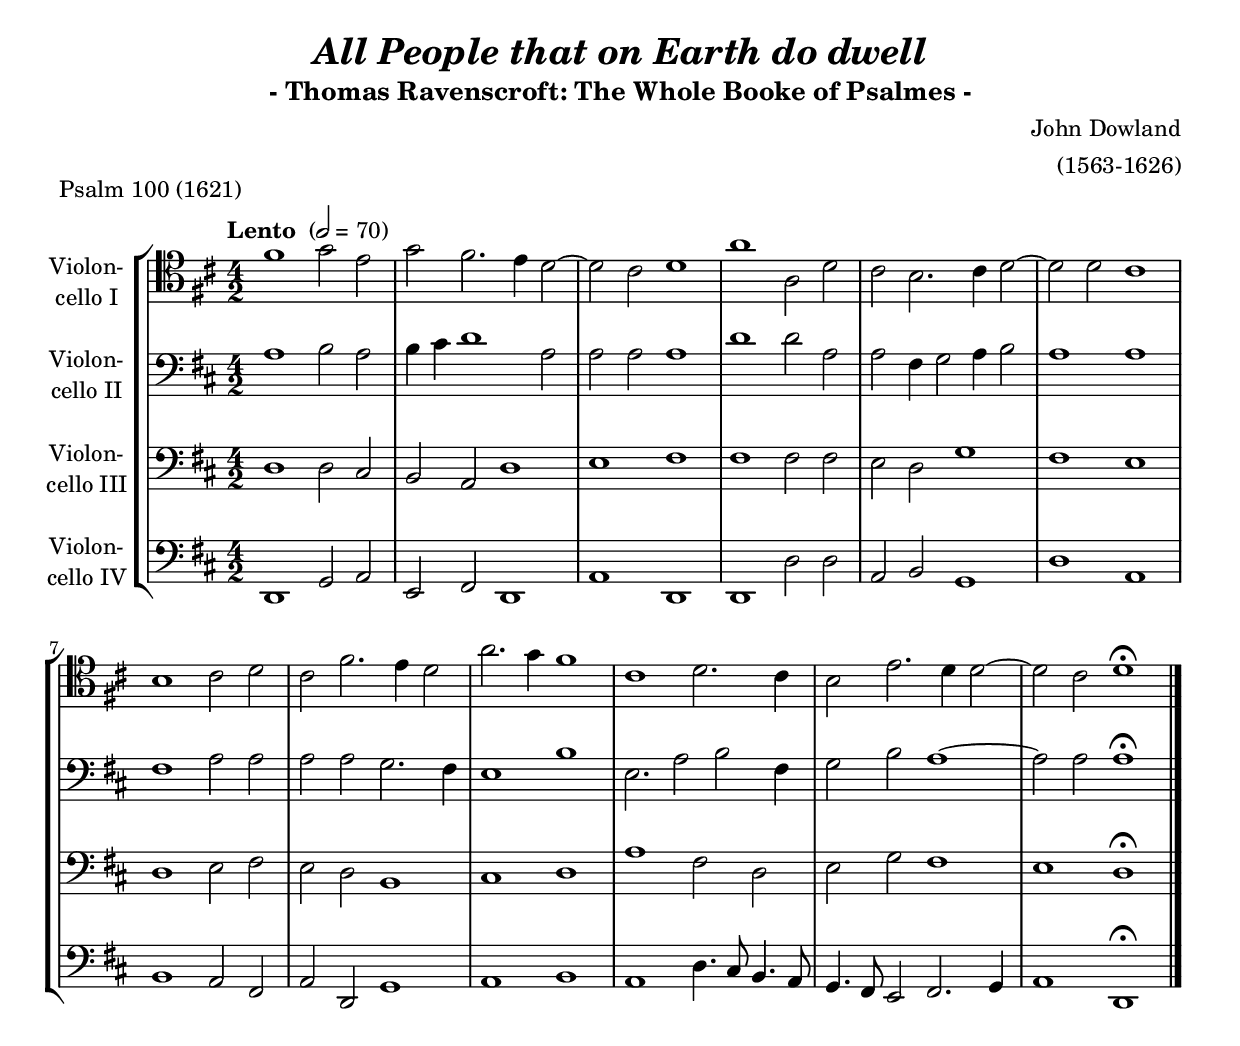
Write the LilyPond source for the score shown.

\version "2.18.2"
\include "deutsch.ly"
  
#(set-global-staff-size 20)

\header {
  title     = \markup \bold \italic "All People that on Earth do dwell"
  subtitle  = "- Thomas Ravenscroft: The Whole Booke of Psalmes -"
  composer  = "John Dowland"
  arranger  = "(1563-1626)"
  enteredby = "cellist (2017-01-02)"
  piece     = "Psalm 100 (1621)"
}

voiceconsts = {
  \key f \major
  \time 4/2
  \clef "bass"
% \numericTimeSignature
  \compressFullBarRests
  \tempo "Lento " 2=70
}

mifl = "flute"
mist = "string ensemble 1"
%minstr = "accordion"
%miba = "bassoon"
%miba = "electric bass (pick)"
miba = "electric bass (finger)"
%milo = "drawbar organ"
milo = "harpsichord"

va = \relative c'' {
  \voiceconsts
  \clef "tenor"

  a1 b2 g
  b a2. g4 f2~
  f e f1
  c' c,2 f
  e d2. e4 f2~
  f f e1
  
  d e2 f
  e a2. g4 f2
  c'2. b4 a1
  e f2. e4
  d2 g2. f4 f2~
  f e f1\fermata \bar "|."
}

vb = \relative c' {
  \voiceconsts

  c1 d2 c
  d4 e f1 c2
  c c c1
  f f2 c
  c a4 b2 c4 d2
  c1 c

  a c2 c
  c c b2. a4
  g1 d'
  g,2. c2 d a4
  b2 d c1~
  c2 c c1\fermata \bar "|."
}

vc = \relative c {
  \voiceconsts

  f1 f2 e
  d c f1
  g a
  a a2 a
  g f b1
  a g

  f g2 a
  g f d1
  e f
  c' a2 f
  g b a1
  g f\fermata \bar "|."
}

vd = \relative c, {
  \voiceconsts

  f1 b2 c
  g a f1
  c' f,
  f f'2 f
  c d b1
  f' c

  d c2 a
  c f, b1
  c d
  c f4. e8 d4. c8
  b4. a8 g2 a2. b4
  c1 f,\fermata \bar "|."
}


music = \new StaffGroup <<
      \new Staff {
	\set Staff.midiInstrument = \mist
	\set Staff.instrumentName = \markup \center-column { "Violon-" "cello I" }
	\transpose f d { \va }
      }

      \new Staff {
	\set Staff.midiInstrument = \mist
	\set Staff.instrumentName = \markup \center-column { "Violon-" "cello II" }
	\transpose f d { \vb }
      }

      \new Staff {
	\set Staff.midiInstrument = \miba
	\set Staff.instrumentName = \markup \center-column { "Violon-" "cello III" }
	\transpose f d { \vc }
      }

      \new Staff {
	\set Staff.midiInstrument = \miba
	\set Staff.instrumentName = \markup \center-column { "Violon-" "cello IV" }
	\transpose f d { \vd }
      }
>>

\book {
  \score {
    \music
    \layout {}
  }

  \score {
    \unfoldRepeats \music

    \midi {
      \context {
        \Score
      }
    }
  }
}
